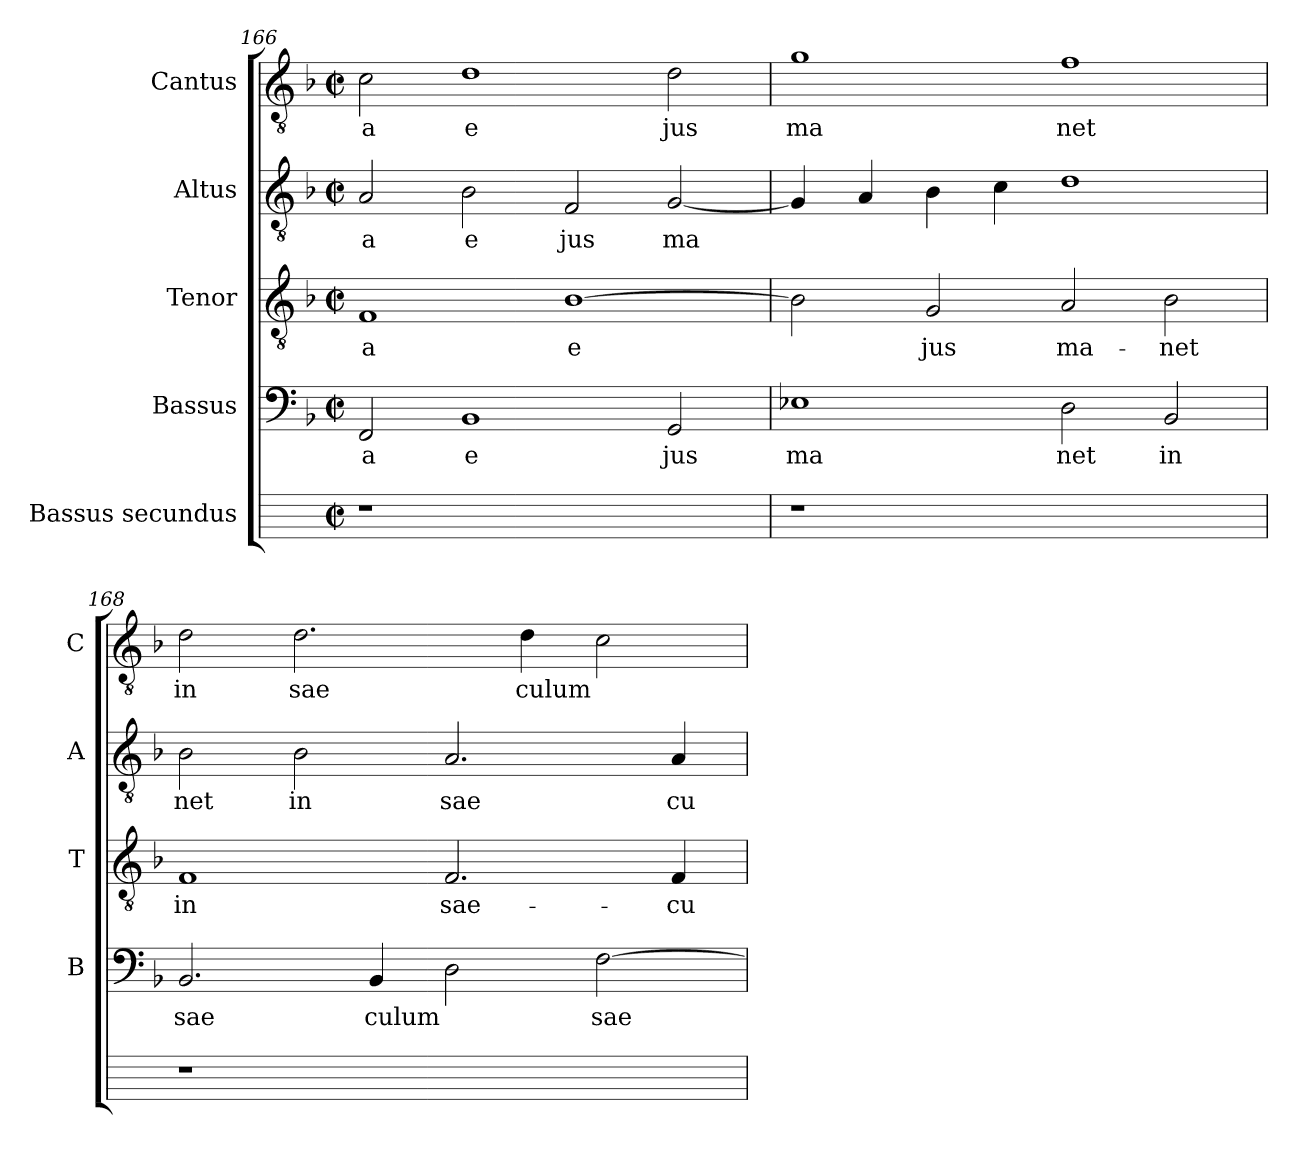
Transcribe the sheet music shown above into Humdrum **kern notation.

**kern	**kern	**text	**kern	**text	**kern	**text	**kern	**text
*part5	*part4	*part4	*part3	*part3	*part2	*part2	*part1	*part1
*staff5	*staff4	*staff4	*staff3	*staff3	*staff2	*staff2	*staff1	*staff1
*I"Bassus  secundus	*I"Bassus	*	*I"Tenor	*	*I"Altus	*	*I"Cantus	*
*	*I'B	*	*I'T	*	*I'A	*	*I'C	*
*	*clefF4	*	*clefGv2	*	*clefGv2	*	*clefGv2	*
*k[]	*k[b-]	*	*k[b-]	*	*k[b-]	*	*k[b-]	*
*C:	*F:	*	*F:	*	*F:	*	*F:	*
*M2/2	*M2/2	*	*M2/2	*	*M2/2	*	*M2/2	*
*met(c|)	*met(c|)	*	*met(c|)	*	*met(c|)	*	*met(c|)	*
=166	=166	=166	=166	=166	=166	=166	=166	=166
!	!	!LO:LY:b:cj	!	!LO:LY:b:cj	!	!LO:LY:b:cj	!	!LO:LY:b:cj
1r	2FF/	a	1F	-a	2A/	a	2c\	a
!	!	!LO:LY:b:cj	!	!	!	!LO:LY:b:cj	!	!LO:LY:b:cj
.	1BB-	e	.	.	2B-\	e	1d	e
!	!	!	!	!LO:LY:b:cj	!	!LO:LY:b:cj	!	!
1ryy	.	.	[>1B-	e-	2F/	jus	.	.
!	!	!LO:LY:b:cj	!	!	!	!LO:LY:b:cj	!	!LO:LY:b:cj
.	2GG/	jus	.	.	[<2G/	ma	2d\	jus
=167	=167	=167	=167	=167	=167	=167	=167	=167
!	!	!LO:LY:b:cj	!	!LO:LY:b:cj	!	!LO:LY:b:cj	!	!LO:LY:b:cj
1r	1E-X	ma	2B-\]	--	4G/]	.	1g	ma
!	!	!	!	!	!	!LO:LY:b:cj	!	!
.	.	.	.	.	4A/	.	.	.
!	!	!	!	!LO:LY:b:cj	!	!LO:LY:b:cj	!	!
.	.	.	2G/	-jus	4B-\	.	.	.
!	!	!	!	!	!	!LO:LY:b:cj	!	!
.	.	.	.	.	4c\	.	.	.
!	!	!LO:LY:b:cj	!	!LO:LY:b:cj	!	!LO:LY:b:cj	!	!LO:LY:b:cj
1ryy	2D\	net	2A/	ma-	1d	.	1f	net
!	!	!LO:LY:b:cj	!	!LO:LY:b:cj	!	!	!	!
.	2BB-/	in	2B-\	-net	.	.	.	.
=168	=168	=168	=168	=168	=168	=168	=168	=168
!	!	!LO:LY:b:cj	!	!LO:LY:b:cj	!	!LO:LY:b:cj	!	!LO:LY:b:cj
1r	2.BB-/	sae	1F	in	2B-\	net	2d\	in
!	!	!	!	!	!	!LO:LY:b:cj	!	!LO:LY:b:cj
.	.	.	.	.	2B-\	in	2.d\	sae
!	!	!LO:LY:b:cj	!	!	!	!	!	!
.	4BB-/	culum	.	.	.	.	.	.
!	!	!LO:LY:b:cj	!	!LO:LY:b:cj	!	!LO:LY:b:cj	!	!
1ryy	2D\	.	2.F/	sae-	2.A/	sae	.	.
!	!	!	!	!	!	!	!	!LO:LY:b:cj
.	.	.	.	.	.	.	4d\	culum
!	!	!LO:LY:b:cj	!	!	!	!	!	!LO:LY:b:cj
.	[>2F\	sae	.	.	.	.	2c\	.
!	!	!	!	!LO:LY:b:cj	!	!LO:LY:b:cj	!	!
.	.	.	4F/	-cu-	4A/	cu	.	.
=	=	=	=	=	=	=	=	=
*-	*-	*-	*-	*-	*-	*-	*-	*-
